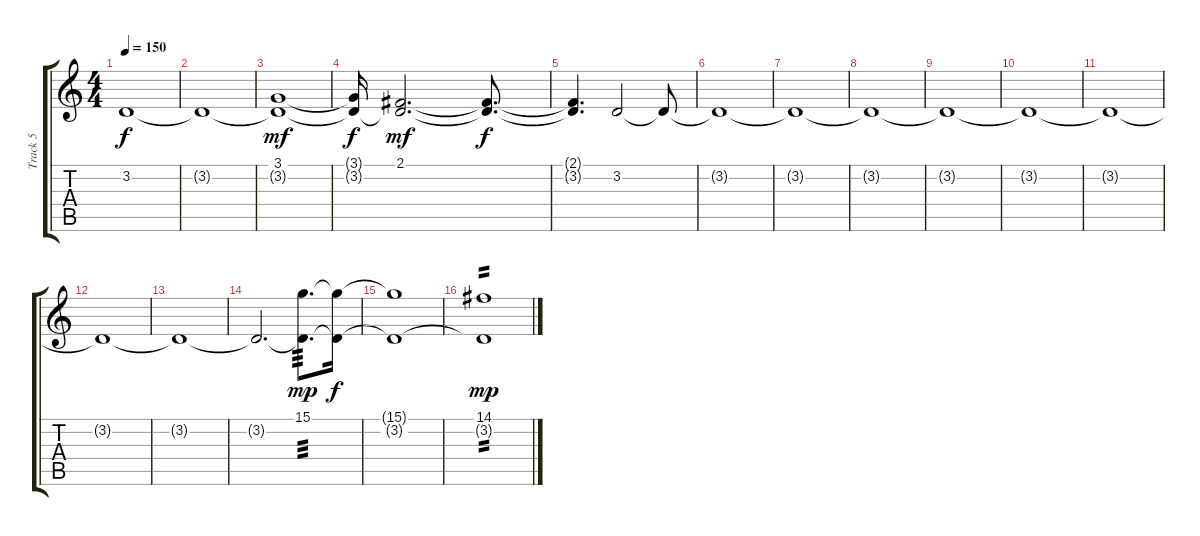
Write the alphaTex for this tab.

\track ("Track 5" "Track 5") {instrument lead3calliope}
\staff {score tabs}
\tuning (E4 B3 G3 D3 A2 E2) {hide}
\ts (4 4)
\tempo 150
\clef g2
\ks c
3.2{t}.1{dy f} |
3.2{t}.1 |
(3.1 3.2{t}).1{dy mf} |
(3.1{t} 3.2{t}).16{dy f} (2.1 3.2{t}).2{d dy mf} (2.1{t} 3.2{t}).8{d dy f} |
(2.1{t} 3.2{t}).4{d} 3.2.2 3.2{t}.8 |
3.2{t}.1 |
3.2{t}.1 |
3.2{t}.1 |
3.2{t}.1 |
3.2{t}.1 |
3.2{t}.1 |
3.2{t}.1 |
3.2{t}.1 |
3.2{t}.2{d} (15.1 3.2{t}).8{d tp 3 dy mp} (15.1{t} 3.2{t}).16{dy f} |
(15.1{t} 3.2{t}).1 |
(14.1 3.2{t}).1{tp 2 dy mp}
